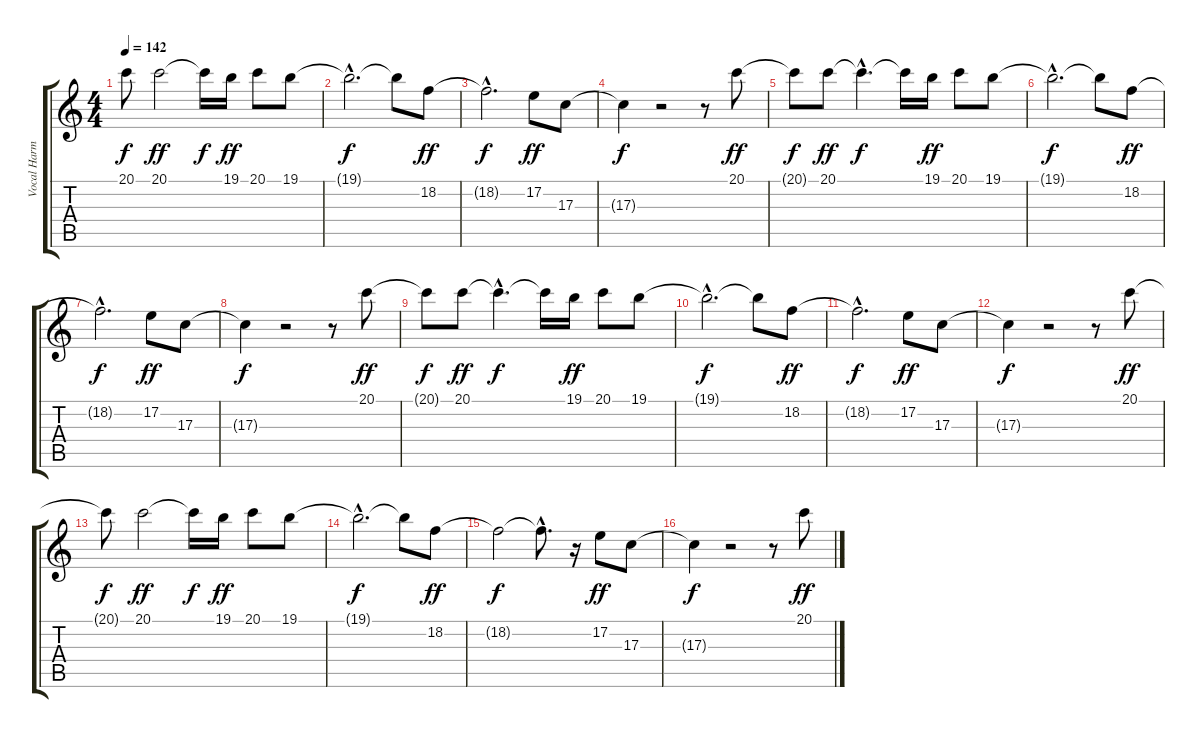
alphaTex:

\track ("Vocal Harmony" "Vocal Harm") {instrument choiraahs}
\staff {score tabs}
\tuning (E4 B3 G3 D3 A2 E2) {hide}
\ts (4 4)
\tempo 142
\clef g2
\ks c
20.1{t}.8{dy f} 20.1.2{dy ff} 20.1{t}.16{dy f} 19.1.16{dy ff} 20.1.8 19.1.8 |
19.1{hac t}.2{d dy f} 19.1{t}.8 18.2.8{dy ff} |
18.2{hac t}.2{d dy f} 17.2.8{dy ff} 17.3.8 |
17.3{t}.4{dy f} r.2 r.8 20.1.8{dy ff} |
20.1{t}.8{dy f} 20.1.8{dy ff} 20.1{hac t}.4{d dy f} 20.1{t}.16 19.1.16{dy ff} 20.1.8 19.1.8 |
19.1{hac t}.2{d dy f} 19.1{t}.8 18.2.8{dy ff} |
18.2{hac t}.2{d dy f} 17.2.8{dy ff} 17.3.8 |
17.3{t}.4{dy f} r.2 r.8 20.1.8{dy ff} |
20.1{t}.8{dy f} 20.1.8{dy ff} 20.1{hac t}.4{d dy f} 20.1{t}.16 19.1.16{dy ff} 20.1.8 19.1.8 |
19.1{hac t}.2{d dy f} 19.1{t}.8 18.2.8{dy ff} |
18.2{hac t}.2{d dy f} 17.2.8{dy ff} 17.3.8 |
17.3{t}.4{dy f} r.2 r.8 20.1.8{dy ff} |
20.1{t}.8{dy f} 20.1.2{dy ff} 20.1{t}.16{dy f} 19.1.16{dy ff} 20.1.8 19.1.8 |
19.1{hac t}.2{d dy f} 19.1{t}.8 18.2.8{dy ff} |
18.2{t}.2{dy f} 18.2{hac t}.8{d} r.16 17.2.8{dy ff} 17.3.8 |
17.3{t}.4{dy f} r.2 r.8 20.1.8{dy ff}
